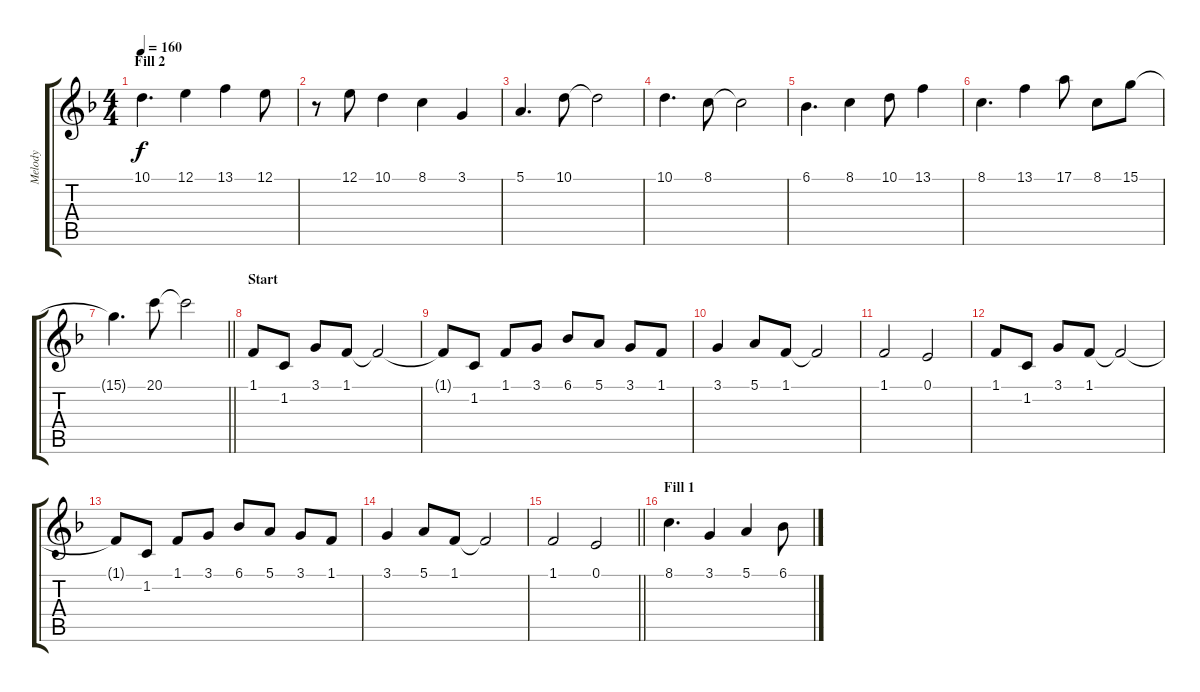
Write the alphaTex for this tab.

\track ("Melody" "Melody") {instrument lead1square}
\staff {score tabs}
\tuning (E4 B3 G3 D3 A2 E2) {hide}
\ts (4 4)
\section ("" "Fill 2")
\tempo 160
\clef g2
\ks f
10.1.4{d dy f} 12.1.4 13.1.4 12.1.8 |
r.8 12.1.8 10.1.4 8.1.4 3.1.4 |
5.1.4{d} 10.1.8 10.1{t}.2 |
10.1.4{d} 8.1.8 8.1{t}.2 |
6.1.4{d} 8.1.4 10.1.8 13.1.4 |
8.1.4{d} 13.1.4 17.1.8 8.1.8 15.1.8 |
\barLineRight lightlight
15.1{t}.4{d} 20.1.8 20.1{t}.2 |
\section ("" "Start")
1.1.8 1.2.8 3.1.8 1.1.8 1.1{t}.2 |
1.1{t}.8 1.2.8 1.1.8 3.1.8 6.1.8 5.1.8 3.1.8 1.1.8 |
3.1.4 5.1.8 1.1.8 1.1{t}.2 |
1.1.2 0.1.2 |
1.1.8 1.2.8 3.1.8 1.1.8 1.1{t}.2 |
1.1{t}.8 1.2.8 1.1.8 3.1.8 6.1.8 5.1.8 3.1.8 1.1.8 |
3.1.4 5.1.8 1.1.8 1.1{t}.2 |
\barLineRight lightlight
1.1.2 0.1.2 |
\section ("" "Fill 1")
8.1.4{d} 3.1.4 5.1.4 6.1.8
